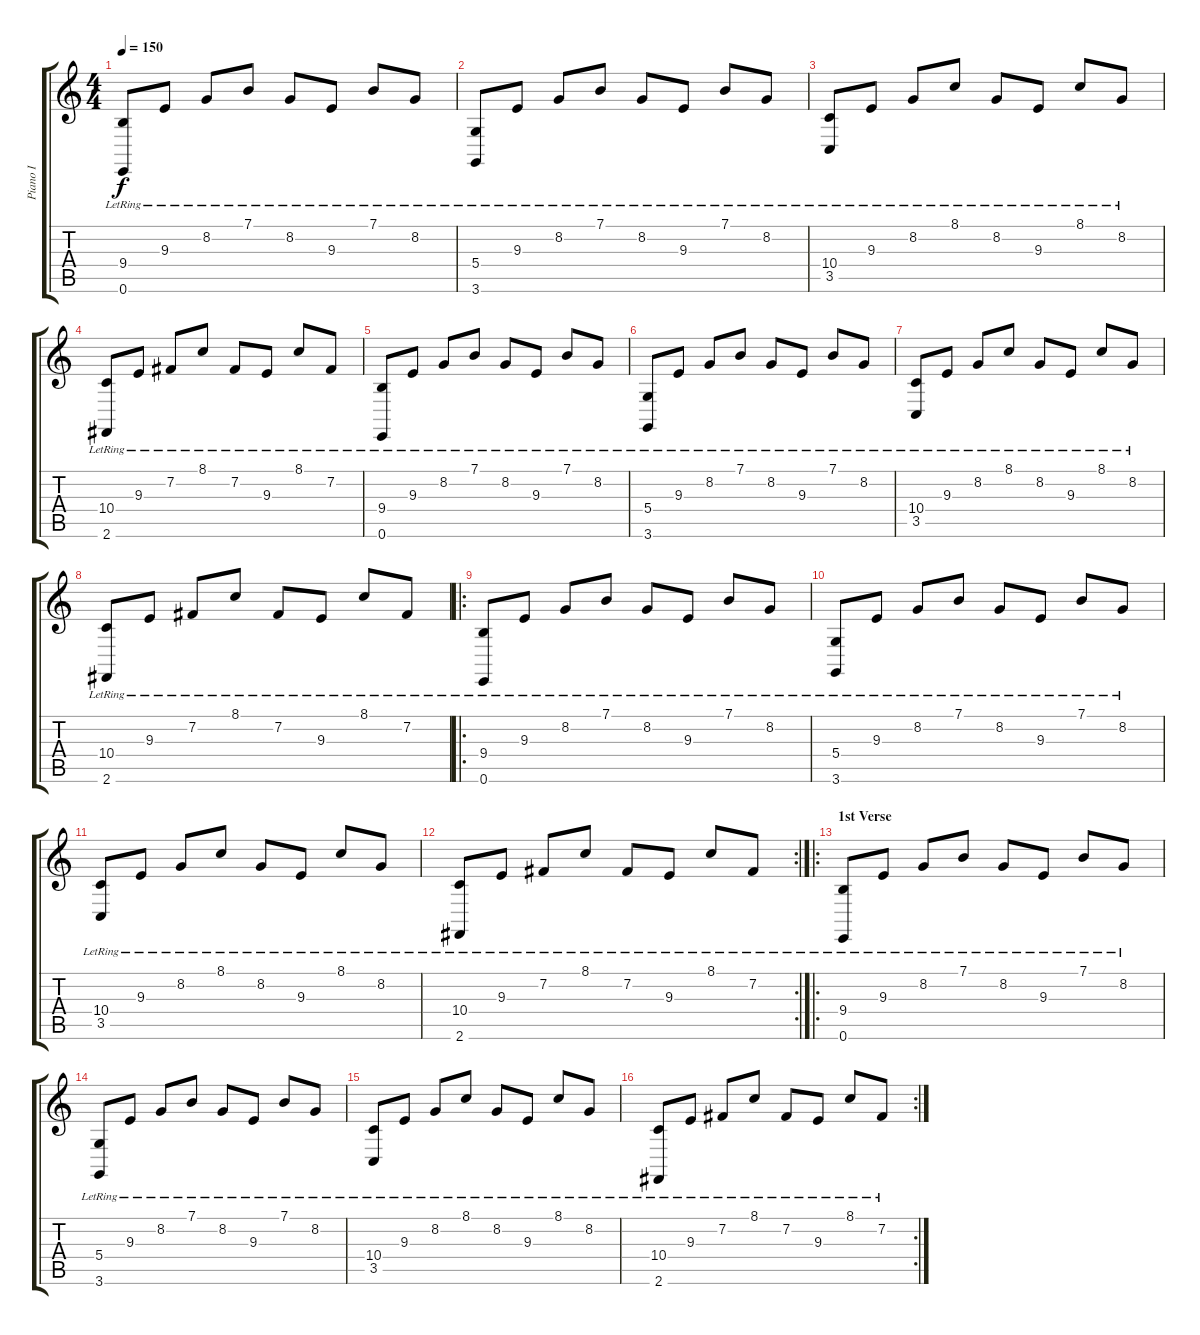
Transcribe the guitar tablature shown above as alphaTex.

\track ("Piano I" "Piano I") {instrument acousticgrandpiano}
\staff {score tabs}
\tuning (E4 B3 G3 D3 A2 E2) {hide}
\ts (4 4)
\tempo 150
\clef g2
\ks c
(9.4{lr} 0.6{lr}).8{dy f volume 14} 9.3{lr}.8 8.2{lr}.8 7.1{lr}.8 8.2{lr}.8 9.3{lr}.8 7.1{lr}.8 8.2{lr}.8 |
(5.4{lr} 3.6{lr}).8 9.3{lr}.8 8.2{lr}.8 7.1{lr}.8 8.2{lr}.8 9.3{lr}.8 7.1{lr}.8 8.2{lr}.8 |
(10.4{lr} 3.5{lr}).8 9.3{lr}.8 8.2{lr}.8 8.1{lr}.8 8.2{lr}.8 9.3{lr}.8 8.1{lr}.8 8.2{lr}.8 |
(10.4{lr} 2.6{lr}).8 9.3{lr}.8 7.2{lr}.8 8.1{lr}.8 7.2{lr}.8 9.3{lr}.8 8.1{lr}.8 7.2{lr}.8 |
(9.4{lr} 0.6{lr}).8{volume 14} 9.3{lr}.8 8.2{lr}.8 7.1{lr}.8 8.2{lr}.8 9.3{lr}.8 7.1{lr}.8 8.2{lr}.8 |
(5.4{lr} 3.6{lr}).8 9.3{lr}.8 8.2{lr}.8 7.1{lr}.8 8.2{lr}.8 9.3{lr}.8 7.1{lr}.8 8.2{lr}.8 |
(10.4{lr} 3.5{lr}).8 9.3{lr}.8 8.2{lr}.8 8.1{lr}.8 8.2{lr}.8 9.3{lr}.8 8.1{lr}.8 8.2{lr}.8 |
(10.4{lr} 2.6{lr}).8 9.3{lr}.8 7.2{lr}.8 8.1{lr}.8 7.2{lr}.8 9.3{lr}.8 8.1{lr}.8 7.2{lr}.8 |
\ro
(9.4{lr} 0.6{lr}).8{volume 14} 9.3{lr}.8 8.2{lr}.8 7.1{lr}.8 8.2{lr}.8 9.3{lr}.8 7.1{lr}.8 8.2{lr}.8 |
(5.4{lr} 3.6{lr}).8 9.3{lr}.8 8.2{lr}.8 7.1{lr}.8 8.2{lr}.8 9.3{lr}.8 7.1{lr}.8 8.2{lr}.8 |
(10.4{lr} 3.5{lr}).8 9.3{lr}.8 8.2{lr}.8 8.1{lr}.8 8.2{lr}.8 9.3{lr}.8 8.1{lr}.8 8.2{lr}.8 |
\rc 2
(10.4{lr} 2.6{lr}).8 9.3{lr}.8 7.2{lr}.8 8.1{lr}.8 7.2{lr}.8 9.3{lr}.8 8.1{lr}.8 7.2{lr}.8 |
\ro
\section ("" "1st Verse")
(9.4{lr} 0.6{lr}).8{volume 14} 9.3{lr}.8 8.2{lr}.8 7.1{lr}.8 8.2{lr}.8 9.3{lr}.8 7.1{lr}.8 8.2{lr}.8 |
(5.4{lr} 3.6{lr}).8 9.3{lr}.8 8.2{lr}.8 7.1{lr}.8 8.2{lr}.8 9.3{lr}.8 7.1{lr}.8 8.2{lr}.8 |
(10.4{lr} 3.5{lr}).8 9.3{lr}.8 8.2{lr}.8 8.1{lr}.8 8.2{lr}.8 9.3{lr}.8 8.1{lr}.8 8.2{lr}.8 |
\rc 2
(10.4{lr} 2.6{lr}).8 9.3{lr}.8 7.2{lr}.8 8.1{lr}.8 7.2{lr}.8 9.3{lr}.8 8.1{lr}.8 7.2{lr}.8
